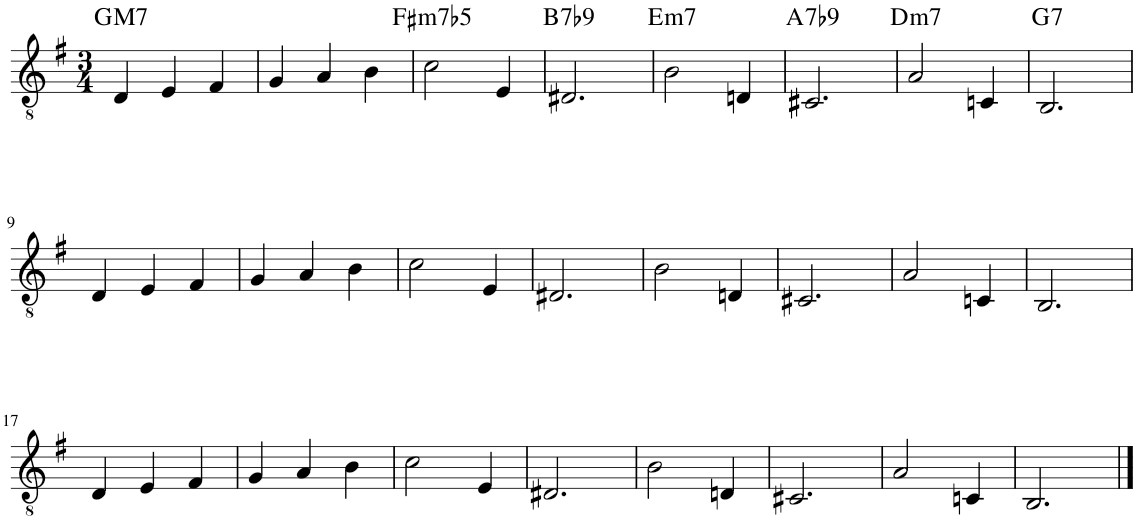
**kern	**harte
*part1	*part1
*staff1	*
*I"Classical Guitar	*
*I'Guit.	*
*clefGv2	*
*k[f#]	*
*M3/4	*
=1	=1
!	!LO:H:kt=M7
4D/	G:maj7
4E/	.
4F#/	.
=2	=2
4G/	.
4A/	.
4B\	.
=3	=3
!	!LO:H:kt=m7b5
2c\	F#:hdim7
4E/	.
=4	=4
!	!LO:H:kt=7
2.D#X/	B:7(b9)
=5	=5
!	!LO:H:kt=m7
2B\	E:min7
4Dn/	.
=6	=6
!	!LO:H:kt=7
2.C#X/	A:7(b9)
=7	=7
!	!LO:H:kt=m7
2A/	D:min7
4Cn/	.
=8	=8
!	!LO:H:kt=7
2.BB/	G:7
!!LO:LB:g=z
=9	=9
4D/	.
4E/	.
4F#/	.
=10	=10
4G/	.
4A/	.
4B\	.
=11	=11
2c\	.
4E/	.
=12	=12
2.D#X/	.
=13	=13
2B\	.
4Dn/	.
=14	=14
2.C#X/	.
=15	=15
2A/	.
4Cn/	.
=16	=16
2.BB/	.
!!LO:LB:g=z
=17	=17
4D/	.
4E/	.
4F#/	.
=18	=18
4G/	.
4A/	.
4B\	.
=19	=19
2c\	.
4E/	.
=20	=20
2.D#X/	.
=21	=21
2B\	.
4Dn/	.
=22	=22
2.C#X/	.
=23	=23
2A/	.
4Cn/	.
=24	=24
2.BB/	.
==	==
*-	*-
